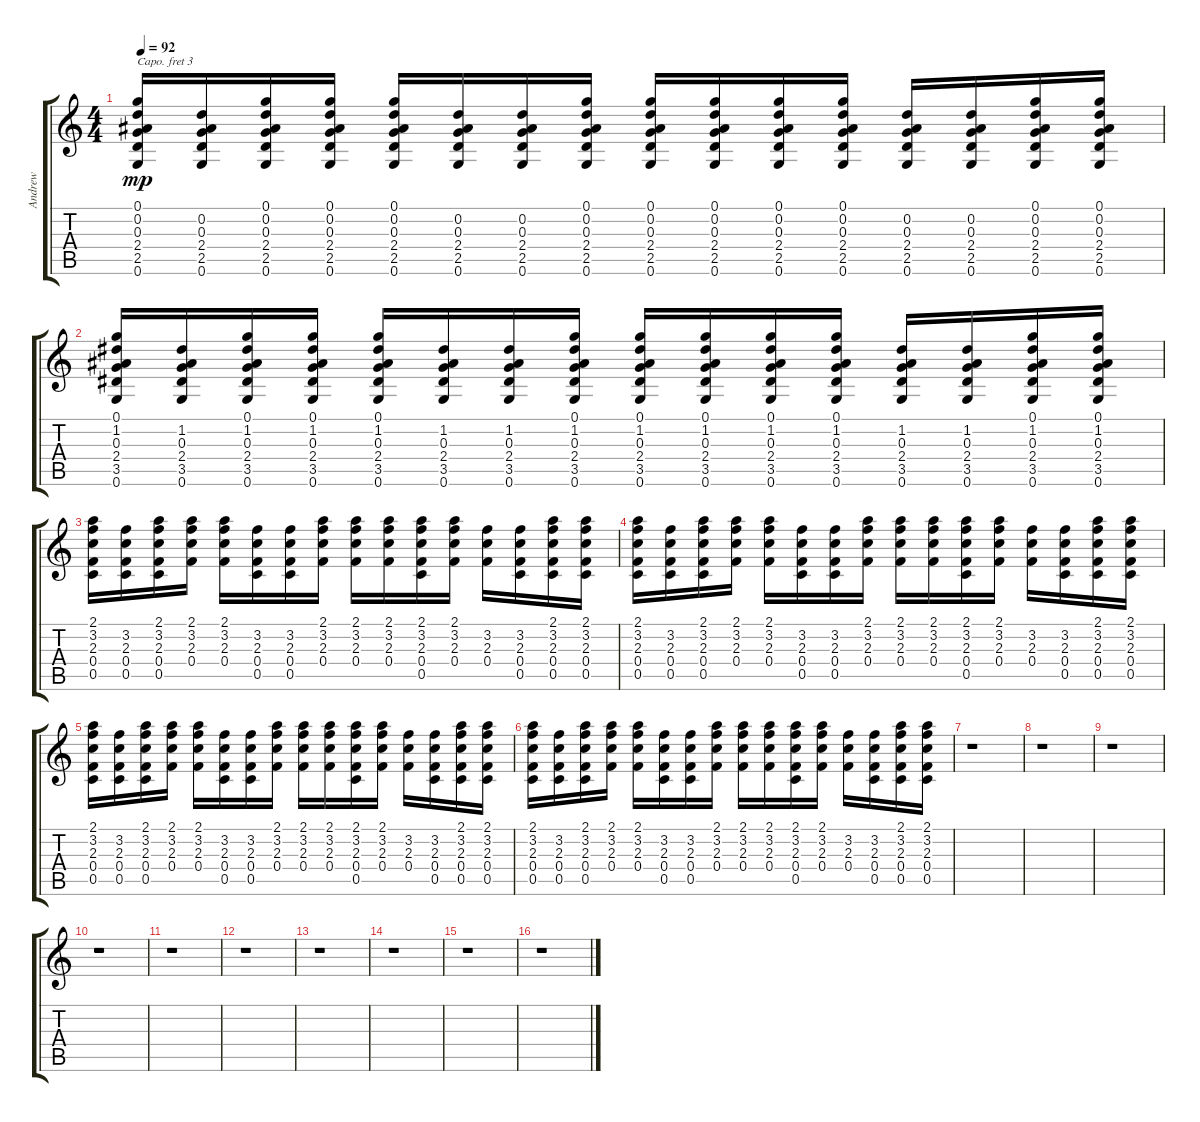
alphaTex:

\track ("Andrew" "Andrew") {instrument overdrivenguitar}
\staff {score tabs}
\capo 3
\tuning (E4 B3 G3 D3 A2 E2) {hide}
\ts (4 4)
\tempo 92
\clef g2
\ks c
(0.1 0.2 0.3 2.4 2.5 0.6).16{dy mp} (0.2 0.3 2.4 2.5 0.6).16 (0.1 0.2 0.3 2.4 2.5 0.6).16 (0.1 0.2 0.3 2.4 2.5 0.6).16 (0.1 0.2 0.3 2.4 2.5 0.6).16 (0.2 0.3 2.4 2.5 0.6).16 (0.2 0.3 2.4 2.5 0.6).16 (0.1 0.2 0.3 2.4 2.5 0.6).16 (0.1 0.2 0.3 2.4 2.5 0.6).16 (0.1 0.2 0.3 2.4 2.5 0.6).16 (0.1 0.2 0.3 2.4 2.5 0.6).16 (0.1 0.2 0.3 2.4 2.5 0.6).16 (0.2 0.3 2.4 2.5 0.6).16 (0.2 0.3 2.4 2.5 0.6).16 (0.1 0.2 0.3 2.4 2.5 0.6).16 (0.1 0.2 0.3 2.4 2.5 0.6).16 |
(0.1 1.2 0.3 2.4 3.5 0.6).16 (1.2 0.3 2.4 3.5 0.6).16 (0.1 1.2 0.3 2.4 3.5 0.6).16 (0.1 1.2 0.3 2.4 3.5 0.6).16 (0.1 1.2 0.3 2.4 3.5 0.6).16 (1.2 0.3 2.4 3.5 0.6).16 (1.2 0.3 2.4 3.5 0.6).16 (0.1 1.2 0.3 2.4 3.5 0.6).16 (0.1 1.2 0.3 2.4 3.5 0.6).16 (0.1 1.2 0.3 2.4 3.5 0.6).16 (0.1 1.2 0.3 2.4 3.5 0.6).16 (0.1 1.2 0.3 2.4 3.5 0.6).16 (1.2 0.3 2.4 3.5 0.6).16 (1.2 0.3 2.4 3.5 0.6).16 (0.1 1.2 0.3 2.4 3.5 0.6).16 (0.1 1.2 0.3 2.4 3.5 0.6).16 |
(2.1 3.2 2.3 0.4 0.5).16 (3.2 2.3 0.4 0.5).16 (2.1 3.2 2.3 0.4 0.5).16 (2.1 3.2 2.3 0.4).16 (2.1 3.2 2.3 0.4).16 (3.2 2.3 0.4 0.5).16 (3.2 2.3 0.4 0.5).16 (2.1 3.2 2.3 0.4).16 (2.1 3.2 2.3 0.4).16 (2.1 3.2 2.3 0.4).16 (2.1 3.2 2.3 0.4 0.5).16 (2.1 3.2 2.3 0.4).16 (3.2 2.3 0.4).16 (3.2 2.3 0.4 0.5).16 (2.1 3.2 2.3 0.4 0.5).16 (2.1 3.2 2.3 0.4 0.5).16 |
(2.1 3.2 2.3 0.4 0.5).16 (3.2 2.3 0.4 0.5).16 (2.1 3.2 2.3 0.4 0.5).16 (2.1 3.2 2.3 0.4).16 (2.1 3.2 2.3 0.4).16 (3.2 2.3 0.4 0.5).16 (3.2 2.3 0.4 0.5).16 (2.1 3.2 2.3 0.4).16 (2.1 3.2 2.3 0.4).16 (2.1 3.2 2.3 0.4).16 (2.1 3.2 2.3 0.4 0.5).16 (2.1 3.2 2.3 0.4).16 (3.2 2.3 0.4).16 (3.2 2.3 0.4 0.5).16 (2.1 3.2 2.3 0.4 0.5).16 (2.1 3.2 2.3 0.4 0.5).16 |
(2.1 3.2 2.3 0.4 0.5).16 (3.2 2.3 0.4 0.5).16 (2.1 3.2 2.3 0.4 0.5).16 (2.1 3.2 2.3 0.4).16 (2.1 3.2 2.3 0.4).16 (3.2 2.3 0.4 0.5).16 (3.2 2.3 0.4 0.5).16 (2.1 3.2 2.3 0.4).16 (2.1 3.2 2.3 0.4).16 (2.1 3.2 2.3 0.4).16 (2.1 3.2 2.3 0.4 0.5).16 (2.1 3.2 2.3 0.4).16 (3.2 2.3 0.4).16 (3.2 2.3 0.4 0.5).16 (2.1 3.2 2.3 0.4 0.5).16 (2.1 3.2 2.3 0.4 0.5).16 |
(2.1 3.2 2.3 0.4 0.5).16 (3.2 2.3 0.4 0.5).16 (2.1 3.2 2.3 0.4 0.5).16 (2.1 3.2 2.3 0.4).16 (2.1 3.2 2.3 0.4).16 (3.2 2.3 0.4 0.5).16 (3.2 2.3 0.4 0.5).16 (2.1 3.2 2.3 0.4).16 (2.1 3.2 2.3 0.4).16 (2.1 3.2 2.3 0.4).16 (2.1 3.2 2.3 0.4 0.5).16 (2.1 3.2 2.3 0.4).16 (3.2 2.3 0.4).16 (3.2 2.3 0.4 0.5).16 (2.1 3.2 2.3 0.4 0.5).16 (2.1 3.2 2.3 0.4 0.5).16 |
r.1 |
r.1 |
r.1 |
r.1 |
r.1 |
r.1 |
r.1 |
r.1 |
r.1 |
r.1
